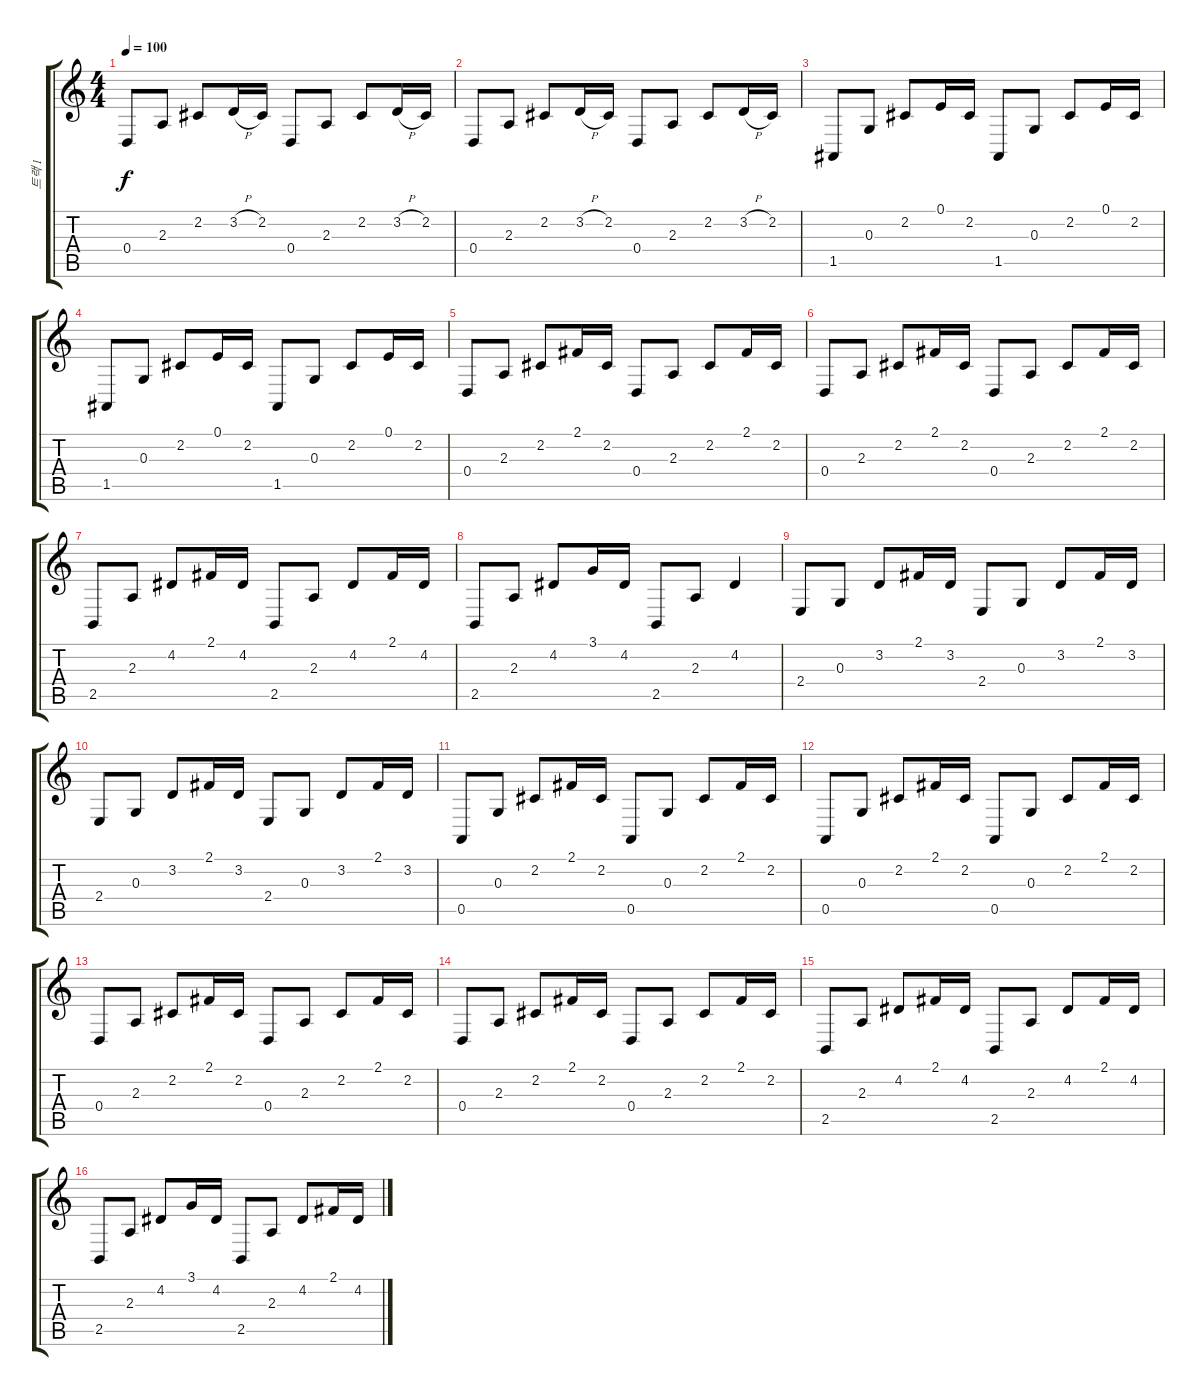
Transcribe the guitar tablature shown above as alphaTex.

\track ("트랙 1" "트랙 1") {instrument acousticgrandpiano}
\staff {score tabs}
\tuning (E4 B3 G3 D3 A2 E2) {hide}
\ts (4 4)
\tempo 100
\clef g2
\ks c
0.4.8{dy f} 2.3.8 2.2.8 3.2{h}.16 2.2.16 0.4.8 2.3.8 2.2.8 3.2{h}.16 2.2.16 |
0.4.8 2.3.8 2.2.8 3.2{h}.16 2.2.16 0.4.8 2.3.8 2.2.8 3.2{h}.16 2.2.16 |
1.5.8 0.3.8 2.2.8 0.1.16 2.2.16 1.5.8 0.3.8 2.2.8 0.1.16 2.2.16 |
1.5.8 0.3.8 2.2.8 0.1.16 2.2.16 1.5.8 0.3.8 2.2.8 0.1.16 2.2.16 |
0.4.8 2.3.8 2.2.8 2.1.16 2.2.16 0.4.8 2.3.8 2.2.8 2.1.16 2.2.16 |
0.4.8 2.3.8 2.2.8 2.1.16 2.2.16 0.4.8 2.3.8 2.2.8 2.1.16 2.2.16 |
2.5.8 2.3.8 4.2.8 2.1.16 4.2.16 2.5.8 2.3.8 4.2.8 2.1.16 4.2.16 |
2.5.8 2.3.8 4.2.8 3.1.16 4.2.16 2.5.8 2.3.8 4.2.4 |
2.4.8 0.3.8 3.2.8 2.1.16 3.2.16 2.4.8 0.3.8 3.2.8 2.1.16 3.2.16 |
2.4.8 0.3.8 3.2.8 2.1.16 3.2.16 2.4.8 0.3.8 3.2.8 2.1.16 3.2.16 |
0.5.8 0.3.8 2.2.8 2.1.16 2.2.16 0.5.8 0.3.8 2.2.8 2.1.16 2.2.16 |
0.5.8 0.3.8 2.2.8 2.1.16 2.2.16 0.5.8 0.3.8 2.2.8 2.1.16 2.2.16 |
0.4.8 2.3.8 2.2.8 2.1.16 2.2.16 0.4.8 2.3.8 2.2.8 2.1.16 2.2.16 |
0.4.8 2.3.8 2.2.8 2.1.16 2.2.16 0.4.8 2.3.8 2.2.8 2.1.16 2.2.16 |
2.5.8 2.3.8 4.2.8 2.1.16 4.2.16 2.5.8 2.3.8 4.2.8 2.1.16 4.2.16 |
2.5.8 2.3.8 4.2.8 3.1.16 4.2.16 2.5.8 2.3.8 4.2.8 2.1.16 4.2.16
